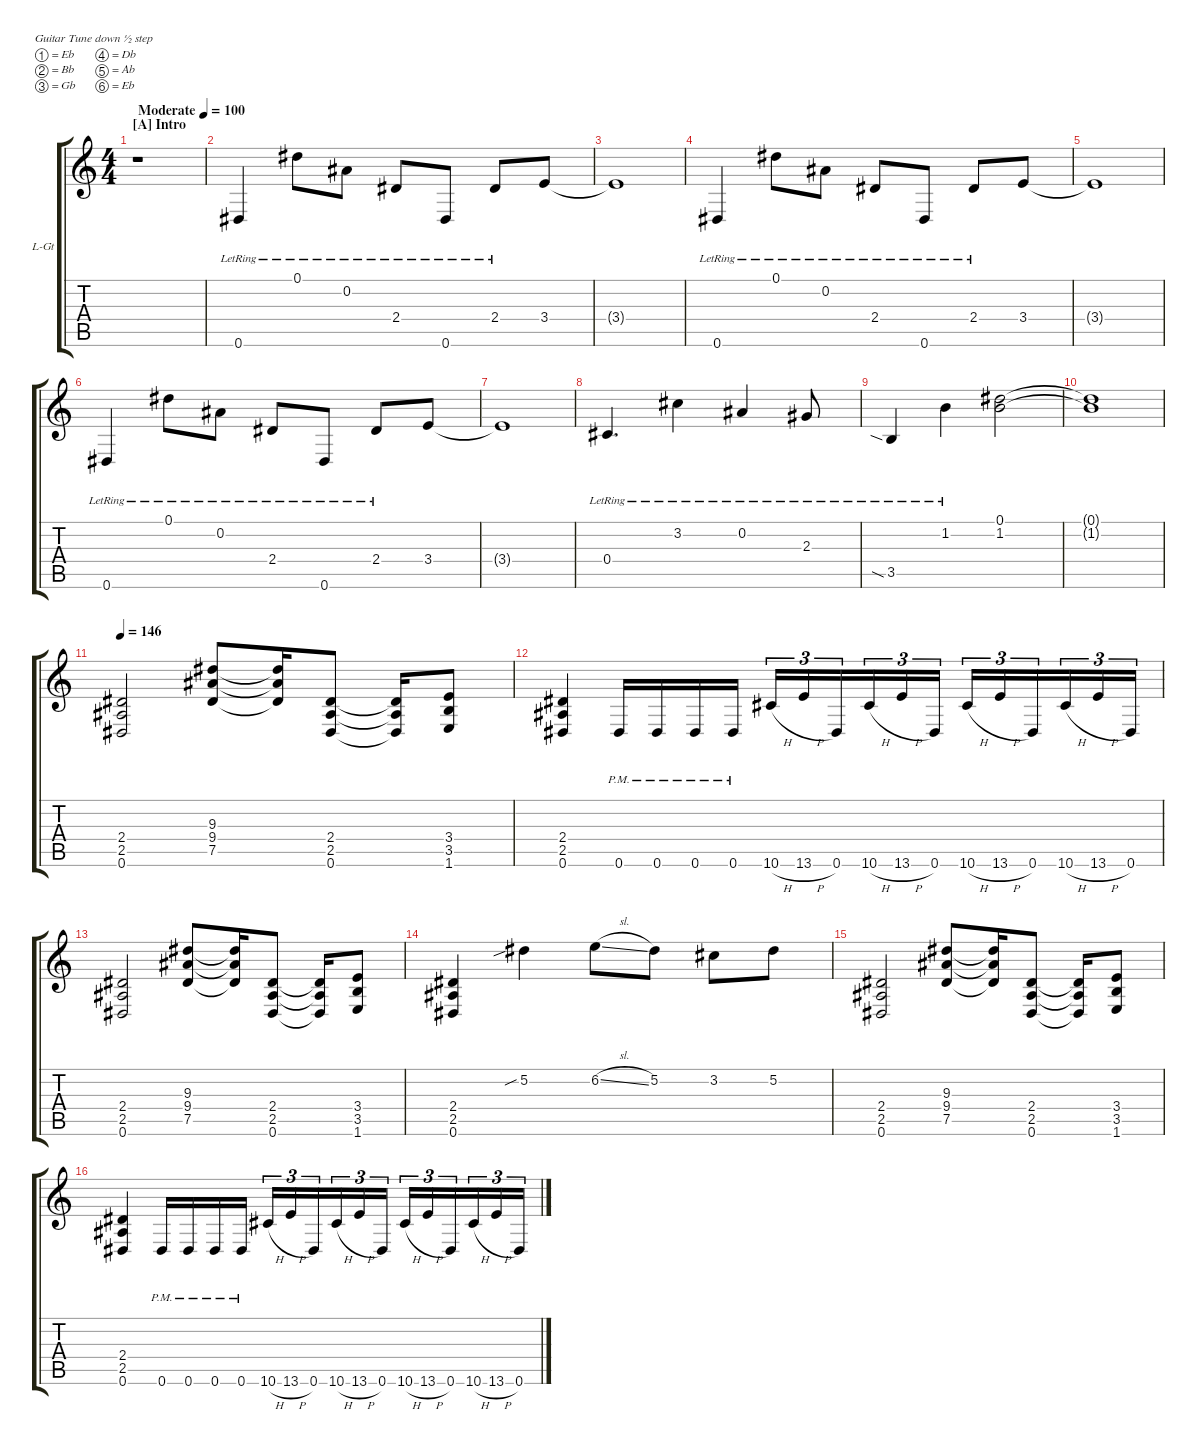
\hideDynamics
\bracketExtendMode groupsimilarinstruments
\firstSystemTrackNameOrientation horizontal
\otherSystemsTrackNameOrientation horizontal
\track ("David G. Àlvarez - Lead Guitar" "L-Gt") {instrument distortionguitar}
\staff {score tabs}
\tuning (Eb4 Bb3 Gb3 Db3 Ab2 Eb2)
\ts (4 4)
\beaming (8 2 2 2 2)
\section ("A" "Intro")
\tempo (100 "Moderate")
\clef g2
\ks c
r.1{dy f instrument distortionguitar} |
0.6{lr}.4{lyrics (0 "") lyrics (1 "") lyrics (2 "") lyrics (3 "") lyrics (4 "")} 0.1{lr}.8{lyrics (0 "") lyrics (1 "") lyrics (2 "") lyrics (3 "") lyrics (4 "")} 0.2{lr}.8{lyrics (0 "") lyrics (1 "") lyrics (2 "") lyrics (3 "") lyrics (4 "")} 2.4{lr}.8{lyrics (0 "") lyrics (1 "") lyrics (2 "") lyrics (3 "") lyrics (4 "")} 0.6{lr}.8{lyrics (0 "") lyrics (1 "") lyrics (2 "") lyrics (3 "") lyrics (4 "")} 2.4{lr}.8{lyrics (0 "") lyrics (1 "") lyrics (2 "") lyrics (3 "") lyrics (4 "")} 3.4.8{lyrics (0 "") lyrics (1 "") lyrics (2 "") lyrics (3 "") lyrics (4 "")} |
3.4{t}.1{lyrics (0 "") lyrics (1 "") lyrics (2 "") lyrics (3 "") lyrics (4 "")} |
0.6{lr}.4{lyrics (0 "") lyrics (1 "") lyrics (2 "") lyrics (3 "") lyrics (4 "")} 0.1{lr}.8{lyrics (0 "") lyrics (1 "") lyrics (2 "") lyrics (3 "") lyrics (4 "")} 0.2{lr}.8{lyrics (0 "") lyrics (1 "") lyrics (2 "") lyrics (3 "") lyrics (4 "")} 2.4{lr}.8{lyrics (0 "") lyrics (1 "") lyrics (2 "") lyrics (3 "") lyrics (4 "")} 0.6{lr}.8{lyrics (0 "") lyrics (1 "") lyrics (2 "") lyrics (3 "") lyrics (4 "")} 2.4{lr}.8{lyrics (0 "") lyrics (1 "") lyrics (2 "") lyrics (3 "") lyrics (4 "")} 3.4.8{lyrics (0 "") lyrics (1 "") lyrics (2 "") lyrics (3 "") lyrics (4 "")} |
3.4{t}.1{lyrics (0 "") lyrics (1 "") lyrics (2 "") lyrics (3 "") lyrics (4 "")} |
0.6{lr}.4{lyrics (0 "") lyrics (1 "") lyrics (2 "") lyrics (3 "") lyrics (4 "")} 0.1{lr}.8{lyrics (0 "") lyrics (1 "") lyrics (2 "") lyrics (3 "") lyrics (4 "")} 0.2{lr}.8{lyrics (0 "") lyrics (1 "") lyrics (2 "") lyrics (3 "") lyrics (4 "")} 2.4{lr}.8{lyrics (0 "") lyrics (1 "") lyrics (2 "") lyrics (3 "") lyrics (4 "")} 0.6{lr}.8{lyrics (0 "") lyrics (1 "") lyrics (2 "") lyrics (3 "") lyrics (4 "")} 2.4{lr}.8{lyrics (0 "") lyrics (1 "") lyrics (2 "") lyrics (3 "") lyrics (4 "")} 3.4.8{lyrics (0 "") lyrics (1 "") lyrics (2 "") lyrics (3 "") lyrics (4 "")} |
3.4{t}.1{lyrics (0 "") lyrics (1 "") lyrics (2 "") lyrics (3 "") lyrics (4 "")} |
0.4{lr}.4{d lyrics (0 "") lyrics (1 "") lyrics (2 "") lyrics (3 "") lyrics (4 "")} 3.2{lr}.4{lyrics (0 "") lyrics (1 "") lyrics (2 "") lyrics (3 "") lyrics (4 "")} 0.2{lr}.4{lyrics (0 "") lyrics (1 "") lyrics (2 "") lyrics (3 "") lyrics (4 "")} 2.3{lr}.8{lyrics (0 "") lyrics (1 "") lyrics (2 "") lyrics (3 "") lyrics (4 "")} |
3.5{sia lr}.4{lyrics (0 "") lyrics (1 "") lyrics (2 "") lyrics (3 "") lyrics (4 "")} 1.2{lr}.4{lyrics (0 "") lyrics (1 "") lyrics (2 "") lyrics (3 "") lyrics (4 "")} (0.1 1.2).2{lyrics (0 "") lyrics (1 "") lyrics (2 "") lyrics (3 "") lyrics (4 "")} |
(0.1{t} 1.2{t}).1{lyrics (0 "") lyrics (1 "") lyrics (2 "") lyrics (3 "") lyrics (4 "")} |
\tempo 146
(2.4 2.5 0.6).2{lyrics (0 "") lyrics (1 "") lyrics (2 "") lyrics (3 "") lyrics (4 "")} (9.3 9.4 7.5).8{lyrics (0 "") lyrics (1 "") lyrics (2 "") lyrics (3 "") lyrics (4 "")} (9.3{t} 9.4{t} 7.5{t}).16{lyrics (0 "") lyrics (1 "") lyrics (2 "") lyrics (3 "") lyrics (4 "")} (2.4 2.5 0.6).8{lyrics (0 "") lyrics (1 "") lyrics (2 "") lyrics (3 "") lyrics (4 "")} (2.4{t} 2.5{t} 0.6{t}).16{lyrics (0 "") lyrics (1 "") lyrics (2 "") lyrics (3 "") lyrics (4 "")} (3.4 3.5 1.6).8{lyrics (0 "") lyrics (1 "") lyrics (2 "") lyrics (3 "") lyrics (4 "")} |
(2.4 2.5 0.6).4{lyrics (0 "") lyrics (1 "") lyrics (2 "") lyrics (3 "") lyrics (4 "")} 0.6{pm}.16{lyrics (0 "") lyrics (1 "") lyrics (2 "") lyrics (3 "") lyrics (4 "")} 0.6{pm}.16{lyrics (0 "") lyrics (1 "") lyrics (2 "") lyrics (3 "") lyrics (4 "")} 0.6{pm}.16{lyrics (0 "") lyrics (1 "") lyrics (2 "") lyrics (3 "") lyrics (4 "")} 0.6{pm}.16{lyrics (0 "") lyrics (1 "") lyrics (2 "") lyrics (3 "") lyrics (4 "")} 10.6{h}.16{tu (3 2) lyrics (0 "") lyrics (1 "") lyrics (2 "") lyrics (3 "") lyrics (4 "")} 13.6{h}.16{tu (3 2) lyrics (0 "") lyrics (1 "") lyrics (2 "") lyrics (3 "") lyrics (4 "")} 0.6.16{tu (3 2) lyrics (0 "") lyrics (1 "") lyrics (2 "") lyrics (3 "") lyrics (4 "") beam merge} 10.6{h}.16{tu (3 2) lyrics (0 "") lyrics (1 "") lyrics (2 "") lyrics (3 "") lyrics (4 "")} 13.6{h}.16{tu (3 2) lyrics (0 "") lyrics (1 "") lyrics (2 "") lyrics (3 "") lyrics (4 "")} 0.6.16{tu (3 2) lyrics (0 "") lyrics (1 "") lyrics (2 "") lyrics (3 "") lyrics (4 "")} 10.6{h}.16{tu (3 2) lyrics (0 "") lyrics (1 "") lyrics (2 "") lyrics (3 "") lyrics (4 "")} 13.6{h}.16{tu (3 2) lyrics (0 "") lyrics (1 "") lyrics (2 "") lyrics (3 "") lyrics (4 "") beam merge} 0.6.16{tu (3 2) lyrics (0 "") lyrics (1 "") lyrics (2 "") lyrics (3 "") lyrics (4 "") beam merge} 10.6{h}.16{tu (3 2) lyrics (0 "") lyrics (1 "") lyrics (2 "") lyrics (3 "") lyrics (4 "")} 13.6{h}.16{tu (3 2) lyrics (0 "") lyrics (1 "") lyrics (2 "") lyrics (3 "") lyrics (4 "")} 0.6.16{tu (3 2) lyrics (0 "") lyrics (1 "") lyrics (2 "") lyrics (3 "") lyrics (4 "")} |
(2.4 2.5 0.6).2{lyrics (0 "") lyrics (1 "") lyrics (2 "") lyrics (3 "") lyrics (4 "")} (9.3 9.4 7.5).8{lyrics (0 "") lyrics (1 "") lyrics (2 "") lyrics (3 "") lyrics (4 "")} (9.3{t} 9.4{t} 7.5{t}).16{lyrics (0 "") lyrics (1 "") lyrics (2 "") lyrics (3 "") lyrics (4 "")} (2.4 2.5 0.6).8{lyrics (0 "") lyrics (1 "") lyrics (2 "") lyrics (3 "") lyrics (4 "")} (2.4{t} 2.5{t} 0.6{t}).16{lyrics (0 "") lyrics (1 "") lyrics (2 "") lyrics (3 "") lyrics (4 "")} (3.4 3.5 1.6).8{lyrics (0 "") lyrics (1 "") lyrics (2 "") lyrics (3 "") lyrics (4 "")} |
(2.4 2.5 0.6).4{lyrics (0 "") lyrics (1 "") lyrics (2 "") lyrics (3 "") lyrics (4 "")} 5.2{sib}.4{lyrics (0 "") lyrics (1 "") lyrics (2 "") lyrics (3 "") lyrics (4 "")} 6.2{sl}.8{lyrics (0 "") lyrics (1 "") lyrics (2 "") lyrics (3 "") lyrics (4 "")} 5.2.8{lyrics (0 "") lyrics (1 "") lyrics (2 "") lyrics (3 "") lyrics (4 "")} 3.2.8{lyrics (0 "") lyrics (1 "") lyrics (2 "") lyrics (3 "") lyrics (4 "")} 5.2.8 |
(2.4 2.5 0.6).2{lyrics (0 "") lyrics (1 "") lyrics (2 "") lyrics (3 "") lyrics (4 "")} (9.3 9.4 7.5).8{lyrics (0 "") lyrics (1 "") lyrics (2 "") lyrics (3 "") lyrics (4 "")} (9.3{t} 9.4{t} 7.5{t}).16{lyrics (0 "") lyrics (1 "") lyrics (2 "") lyrics (3 "") lyrics (4 "")} (2.4 2.5 0.6).8{lyrics (0 "") lyrics (1 "") lyrics (2 "") lyrics (3 "") lyrics (4 "")} (2.4{t} 2.5{t} 0.6{t}).16{lyrics (0 "") lyrics (1 "") lyrics (2 "") lyrics (3 "") lyrics (4 "")} (3.4 3.5 1.6).8{lyrics (0 "") lyrics (1 "") lyrics (2 "") lyrics (3 "") lyrics (4 "")} |
(2.4 2.5 0.6).4{lyrics (0 "") lyrics (1 "") lyrics (2 "") lyrics (3 "") lyrics (4 "")} 0.6{pm}.16{lyrics (0 "") lyrics (1 "") lyrics (2 "") lyrics (3 "") lyrics (4 "")} 0.6{pm}.16{lyrics (0 "") lyrics (1 "") lyrics (2 "") lyrics (3 "") lyrics (4 "")} 0.6{pm}.16{lyrics (0 "") lyrics (1 "") lyrics (2 "") lyrics (3 "") lyrics (4 "")} 0.6{pm}.16{lyrics (0 "") lyrics (1 "") lyrics (2 "") lyrics (3 "") lyrics (4 "")} 10.6{h}.16{tu (3 2) lyrics (0 "") lyrics (1 "") lyrics (2 "") lyrics (3 "") lyrics (4 "")} 13.6{h}.16{tu (3 2) lyrics (0 "") lyrics (1 "") lyrics (2 "") lyrics (3 "") lyrics (4 "")} 0.6.16{tu (3 2) lyrics (0 "") lyrics (1 "") lyrics (2 "") lyrics (3 "") lyrics (4 "") beam merge} 10.6{h}.16{tu (3 2) lyrics (0 "") lyrics (1 "") lyrics (2 "") lyrics (3 "") lyrics (4 "")} 13.6{h}.16{tu (3 2) lyrics (0 "") lyrics (1 "") lyrics (2 "") lyrics (3 "") lyrics (4 "")} 0.6.16{tu (3 2) lyrics (0 "") lyrics (1 "") lyrics (2 "") lyrics (3 "") lyrics (4 "")} 10.6{h}.16{tu (3 2) lyrics (0 "") lyrics (1 "") lyrics (2 "") lyrics (3 "") lyrics (4 "")} 13.6{h}.16{tu (3 2) lyrics (0 "") lyrics (1 "") lyrics (2 "") lyrics (3 "") lyrics (4 "")} 0.6.16{tu (3 2) lyrics (0 "") lyrics (1 "") lyrics (2 "") lyrics (3 "") lyrics (4 "") beam merge} 10.6{h}.16{tu (3 2) lyrics (0 "") lyrics (1 "") lyrics (2 "") lyrics (3 "") lyrics (4 "") beam merge} 13.6{h}.16{tu (3 2) lyrics (0 "") lyrics (1 "") lyrics (2 "") lyrics (3 "") lyrics (4 "")} 0.6.16{tu (3 2) lyrics (0 "") lyrics (1 "") lyrics (2 "") lyrics (3 "") lyrics (4 "")}
